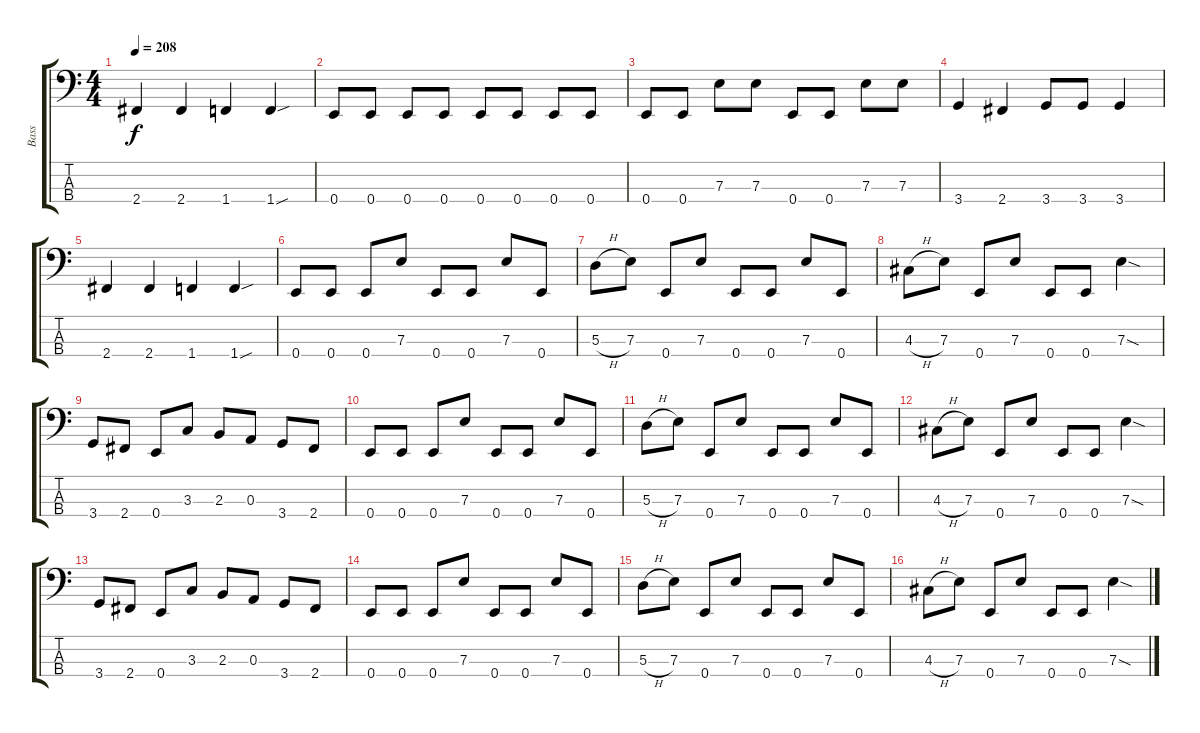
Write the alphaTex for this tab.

\track ("Bass" "Bass") {instrument electricbasspick}
\staff {score tabs}
\tuning (G2 D2 A1 E1) {hide}
\ts (4 4)
\tempo 208
\clef f4
\ks c
2.4.4{dy f} 2.4.4 1.4.4 1.4{sou}.4 |
0.4.8 0.4.8 0.4.8 0.4.8 0.4.8 0.4.8 0.4.8 0.4.8 |
0.4.8 0.4.8 7.3.8 7.3.8 0.4.8 0.4.8 7.3.8 7.3.8 |
3.4.4 2.4.4 3.4.8 3.4.8 3.4.4 |
2.4.4 2.4.4 1.4.4 1.4{sou}.4 |
0.4.8 0.4.8 0.4.8 7.3.8 0.4.8 0.4.8 7.3.8 0.4.8 |
5.3{h}.8 7.3.8 0.4.8 7.3.8 0.4.8 0.4.8 7.3.8 0.4.8 |
4.3{h}.8 7.3.8 0.4.8 7.3.8 0.4.8 0.4.8 7.3{sod}.4 |
3.4.8 2.4.8 0.4.8 3.3.8 2.3.8 0.3.8 3.4.8 2.4.8 |
0.4.8 0.4.8 0.4.8 7.3.8 0.4.8 0.4.8 7.3.8 0.4.8 |
5.3{h}.8 7.3.8 0.4.8 7.3.8 0.4.8 0.4.8 7.3.8 0.4.8 |
4.3{h}.8 7.3.8 0.4.8 7.3.8 0.4.8 0.4.8 7.3{sod}.4 |
3.4.8 2.4.8 0.4.8 3.3.8 2.3.8 0.3.8 3.4.8 2.4.8 |
0.4.8 0.4.8 0.4.8 7.3.8 0.4.8 0.4.8 7.3.8 0.4.8 |
5.3{h}.8 7.3.8 0.4.8 7.3.8 0.4.8 0.4.8 7.3.8 0.4.8 |
4.3{h}.8 7.3.8 0.4.8 7.3.8 0.4.8 0.4.8 7.3{sod}.4
